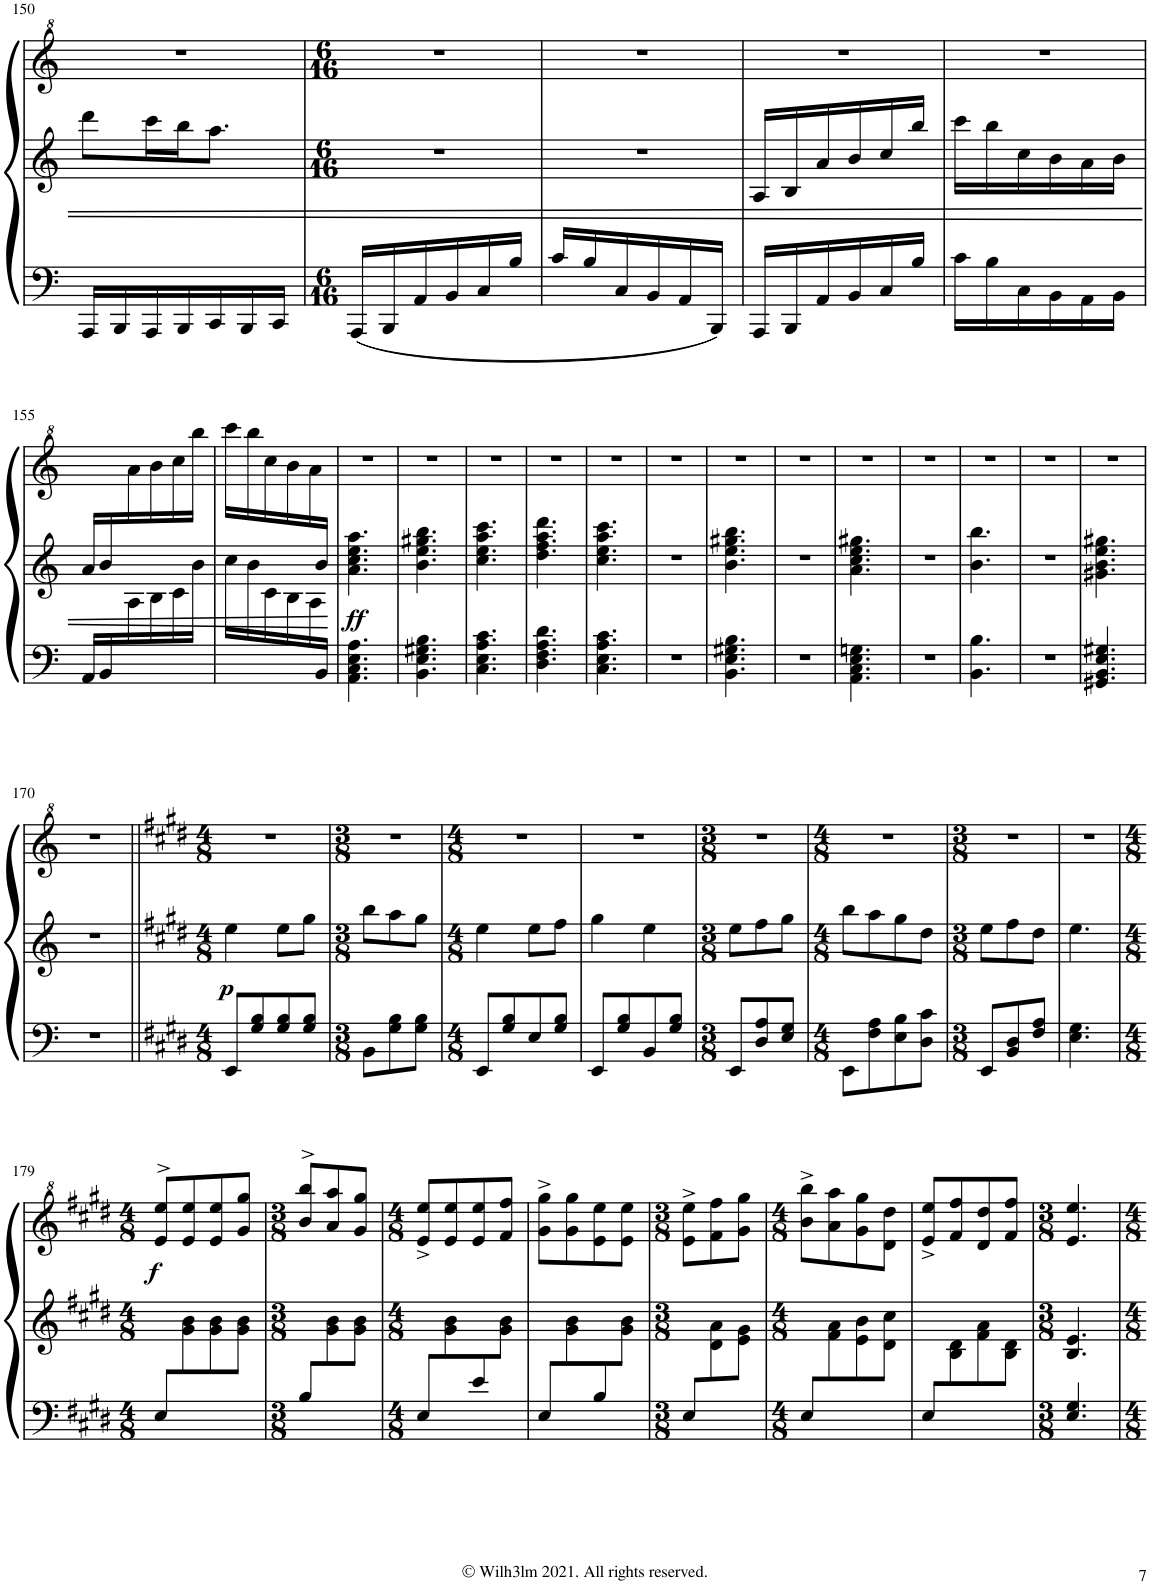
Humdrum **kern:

**kern	**kern	**kern	**dynam
*part1	*part1	*part1	*part1
*staff3	*staff2	*staff1	*staff1/2/3
*I"Piano	*	*	*
*I'Pno.	*	*	*
!!LO:PB:g=z
*clefF4	*clefG2	*clefG^2	*
*k[]	*k[]	*k[]	*
*M7/16	*M7/16	*M7/16	*
=150	=150	=150	=150
16AAA/LL	8ddd\L	4..r	.
16BBB/	.	.	.
16AAA/	16ccc\L	.	.
16BBB/	16bb\J	.	.
16CC/	8.aa\J	.	.
16BBB/	.	.	.
16CC/JJ	.	.	.
=151	=151	=151	=151
*M6/16	*M6/16	*M6/16	*
16AAA/LL	4.r	4.r	.
16BBB/	.	.	.
16AA/	.	.	.
16BB/	.	.	.
16C/	.	.	.
16B/JJ	.	.	.
=152	=152	=152	=152
16c/LL	4.r	4.r	.
16B/	.	.	.
16C/	.	.	.
16BB/	.	.	.
16AA/	.	.	.
16BBB/JJ	.	.	.
=153	=153	=153	=153
16AAA/LL	16A/LL	4.r	.
16BBB/	16B/	.	.
16AA/	16a/	.	.
16BB/	16b/	.	.
16C/	16cc/	.	.
16B/JJ	16bb/JJ	.	.
=154	=154	=154	=154
16c\LL	16ccc\LL	4.r	.
16B\	16bb\	.	.
16C\	16cc\	.	.
16BB\	16b\	.	.
16AA\	16a\	.	.
16BB\JJ	16b\JJ	.	.
!!LO:LB:g=z
=155	=155	=155	=155
*^	*^	*	*
16AA/LL	4.ryy	16a/LL	8ryy	8ryy	.
16BB/	.	16b/	.	.	.
4ryy	.	4ryy	16A\	16aa\	.
.	.	.	16B\	16bb\	.
.	.	.	16c\	16ccc\	.
.	.	.	16b\JJ	16bbb\JJ	.
=156	=156	=156	=156	=156	=156
16ryy	4.ryy	16ryy	16cc\LL	16cccc\LL	.
.	.	.	16b\	16bbb\	.
.	.	.	16c\	16ccc\	.
.	.	.	16B\	16bb\	.
.	.	.	16A\	16aa\	.
16BB/JJ	.	16b/JJ	16ryy	16ryy	.
*v	*v	*	*	*	*
=157	=157	=157	=157	=157
!	!	!	!	!LO:DY:b=2
*	*v	*v	*	*
4.AA\ 4.C\ 4.E\ 4.A\	4.a\ 4.cc\ 4.ee\ 4.aa\	4.r	ff
=158	=158	=158	=158
4.BB\ 4.E\ 4.G#X\ 4.B\	4.b\ 4.ee\ 4.gg#X\ 4.bb\	4.r	.
=159	=159	=159	=159
4.C\ 4.E\ 4.A\ 4.c\	4.cc\ 4.ee\ 4.aa\ 4.ccc\	4.r	.
=160	=160	=160	=160
4.D\ 4.F\ 4.A\ 4.d\	4.dd\ 4.ff\ 4.aa\ 4.ddd\	4.r	.
=161	=161	=161	=161
4.C\ 4.E\ 4.A\ 4.c\	4.cc\ 4.ee\ 4.aa\ 4.ccc\	4.r	.
=162	=162	=162	=162
4.r	4.r	4.r	.
=163	=163	=163	=163
4.BB\ 4.E\ 4.G#X\ 4.B\	4.b\ 4.ee\ 4.gg#X\ 4.bb\	4.r	.
=164	=164	=164	=164
4.r	4.r	4.r	.
=165	=165	=165	=165
4.AA\ 4.C\ 4.E\ 4.Gn\	4.a\ 4.cc\ 4.ee\ 4.gg#X\	4.r	.
=166	=166	=166	=166
4.r	4.r	4.r	.
=167	=167	=167	=167
4.BB\ 4.B\	4.b\ 4.bb\	4.r	.
=168	=168	=168	=168
4.r	4.r	4.r	.
=169	=169	=169	=169
4.GG#X/ 4.BB/ 4.E/ 4.G#X/	4.g#X\ 4.b\ 4.ee\ 4.gg#X\	4.r	.
!!LO:LB:g=z
=170	=170	=170	=170
4.r	4.r	4.r	.
=171||	=171||	=171||	=171||
*k[f#c#g#d#]	*k[f#c#g#d#]	*k[f#c#g#d#]	*
*M4/8	*M4/8	*M4/8	*
!	!	!	!LO:DY:b=2
8EE/L	4ee\	2r	p
8G#/ 8B/	.	.	.
8G#/ 8B/	8ee\L	.	.
8G#/ 8B/J	8gg#\J	.	.
=172	=172	=172	=172
*M3/8	*M3/8	*M3/8	*
8BB\L	8bb\L	4.r	.
8G#\ 8B\	8aa\	.	.
8G#\ 8B\J	8gg#\J	.	.
=173	=173	=173	=173
*M4/8	*M4/8	*M4/8	*
8EE/L	4ee\	2r	.
8G#/ 8B/	.	.	.
8E/	8ee\L	.	.
8G#/ 8B/J	8ff#\J	.	.
=174	=174	=174	=174
8EE/L	4gg#\	2r	.
8G#/ 8B/	.	.	.
8BB/	4ee\	.	.
8G#/ 8B/J	.	.	.
=175	=175	=175	=175
*M3/8	*M3/8	*M3/8	*
8EE/L	8ee\L	4.r	.
8D#/ 8A/	8ff#\	.	.
8E/ 8G#/J	8gg#\J	.	.
=176	=176	=176	=176
*M4/8	*M4/8	*M4/8	*
8EE\L	8bb\L	2r	.
8F#\ 8A\	8aa\	.	.
8E\ 8B\	8gg#\	.	.
8D#\ 8c#\J	8dd#\J	.	.
=177	=177	=177	=177
*M3/8	*M3/8	*M3/8	*
8EE/L	8ee\L	4.r	.
8BB/ 8D#/	8ff#\	.	.
8F#/ 8A/J	8dd#\J	.	.
=178	=178	=178	=178
4.E\ 4.G#\	4.ee\	4.r	.
!!LO:LB:g=z
=179	=179	=179	=179
*M4/8	*M4/8	*M4/8	*
*	*^	*	*
!	!	!	!	!LO:DY:b
8E/L	2ryy	8ryy	8ee/^> 8eee/^>L	f
4.ryy	.	8g#\ 8b\	8ee/ 8eee/	.
.	.	8g#\ 8b\	8ee/ 8eee/	.
.	.	8g#\ 8b\J	8gg#/ 8ggg#/J	.
=180	=180	=180	=180	=180
*M3/8	*M3/8	*	*M3/8	*
8B/L	4.ryy	8ryy	8bb/^> 8bbb/^>L	.
4ryy	.	8g#\ 8b\	8aa/ 8aaa/	.
.	.	8g#\ 8b\J	8gg#/ 8ggg#/J	.
=181	=181	=181	=181	=181
*M4/8	*M4/8	*	*M4/8	*
8E/L	2ryy	8ryy	8ee/^ 8eee/^L	.
8ryy	.	8g#\ 8b\	8ee/ 8eee/	.
8e/	.	8ryy	8ee/ 8eee/	.
8ryy	.	8g#\ 8b\J	8ff#/ 8fff#/J	.
=182	=182	=182	=182	=182
8E/L	2ryy	8ryy	8gg#\^ 8ggg#\^L	.
8ryy	.	8g#\ 8b\	8gg#\ 8ggg#\	.
8B/	.	8ryy	8ee\ 8eee\	.
8ryy	.	8g#\ 8b\J	8ee\ 8eee\J	.
=183	=183	=183	=183	=183
*M3/8	*M3/8	*	*M3/8	*
8E/L	4.ryy	8ryy	8ee\^ 8eee\^L	.
4ryy	.	8d#\ 8a\	8ff#\ 8fff#\	.
.	.	8e\ 8g#\J	8gg#\ 8ggg#\J	.
=184	=184	=184	=184	=184
*M4/8	*M4/8	*	*M4/8	*
8E/L	2ryy	8ryy	8bb\^ 8bbb\^L	.
4.ryy	.	8f#\ 8a\	8aa\ 8aaa\	.
.	.	8e\ 8b\	8gg#\ 8ggg#\	.
.	.	8d#\ 8cc#\J	8dd#\ 8ddd#\J	.
*	*v	*v	*	*
=185	=185	=185	=185
*^	*	*	*
8E/L	2ryy	8ryy	8ee/^ 8eee/^L	.
4.ryy	.	8B\ 8d#\	8ff#/ 8fff#/	.
.	.	8f#\ 8a\	8dd#/ 8ddd#/	.
.	.	8B\ 8d#\J	8ff#/ 8fff#/J	.
*v	*v	*	*	*
=186	=186	=186	=186
*M3/8	*M3/8	*M3/8	*
4.E/ 4.G#/	4.B/ 4.e/	4.ee/ 4.eee/	.
=	=	=	=
*-	*-	*-	*-
